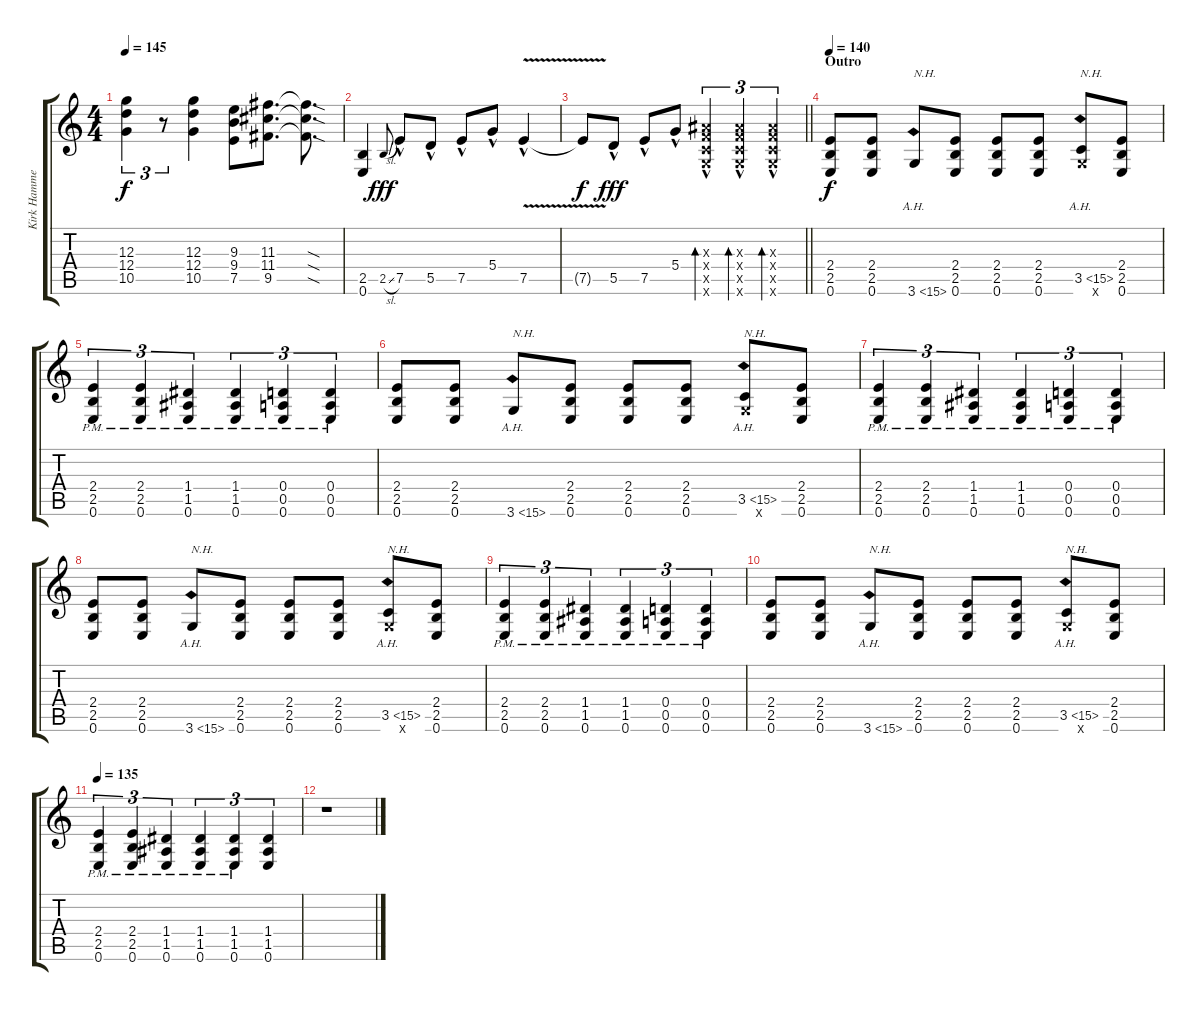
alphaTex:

\track ("Kirk Hammett (Guitar Lead)" "Kirk Hamme") {instrument distortionguitar}
\staff {score tabs}
\tuning (E4 B3 G3 D3 A2 E2) {hide}
\ts (4 4)
\tempo 145
\clef g2
\ks c
(12.3 12.4 10.5).4{tu (3 2) dy f} r.8{tu (3 2)} (12.3 12.4 10.5).4 (9.3 9.4 7.5).8 (11.3 11.4 9.5).8{d} (11.3{sod t} 11.4{sod t} 9.5{sod t}).8{d} |
(2.5 0.6).4{volume 16 balance 9} 2.5{sl}.8{gr onbeat dy fff} 7.5{hac}.8 5.5{hac}.8 7.5{hac}.8 5.4{hac}.8 7.5{v hac}.4 |
\barLineRight lightlight
7.5{t}.8{dy f} 5.5{hac}.8{dy fff} 7.5{hac}.8 5.4{hac}.8 (3.3{hac x} 3.4{hac x} 3.5{hac x} 3.6{hac x}).4{tu (3 2) bd 120 volume 14 balance 13} (3.3{hac x} 3.4{hac x} 3.5{hac x} 3.6{hac x}).4{tu (3 2) bd 120} (3.3{hac x} 3.4{hac x} 3.5{hac x} 3.6{hac x}).4{tu (3 2) bd 120} |
\section ("" "Outro")
\tempo 140
(2.4 2.5 0.6).8{dy f} (2.4 2.5 0.6).8 3.6{ah 12}.8{txt "N.H."} (2.4 2.5 0.6).8 (2.4 2.5 0.6).8 (2.4 2.5 0.6).8 (3.5{ah 12} 3.6{x}).8{txt "N.H."} (2.4 2.5 0.6).8 |
(2.4{pm} 2.5{pm} 0.6{pm}).4{tu (3 2)} (2.4{pm} 2.5{pm} 0.6{pm}).4{tu (3 2)} (1.4{pm} 1.5{pm} 0.6{pm}).4{tu (3 2)} (1.4{pm} 1.5{pm} 0.6{pm}).4{tu (3 2)} (0.4{pm} 0.5{pm} 0.6{pm}).4{tu (3 2)} (0.4{pm} 0.5{pm} 0.6{pm}).4{tu (3 2)} |
(2.4 2.5 0.6).8 (2.4 2.5 0.6).8 3.6{ah 12}.8{txt "N.H."} (2.4 2.5 0.6).8 (2.4 2.5 0.6).8 (2.4 2.5 0.6).8 (3.5{ah 12} 3.6{x}).8{txt "N.H."} (2.4 2.5 0.6).8 |
(2.4{pm} 2.5{pm} 0.6{pm}).4{tu (3 2)} (2.4{pm} 2.5{pm} 0.6{pm}).4{tu (3 2)} (1.4{pm} 1.5{pm} 0.6{pm}).4{tu (3 2)} (1.4{pm} 1.5{pm} 0.6{pm}).4{tu (3 2)} (0.4{pm} 0.5{pm} 0.6{pm}).4{tu (3 2)} (0.4{pm} 0.5{pm} 0.6{pm}).4{tu (3 2)} |
(2.4 2.5 0.6).8 (2.4 2.5 0.6).8 3.6{ah 12}.8{txt "N.H."} (2.4 2.5 0.6).8 (2.4 2.5 0.6).8 (2.4 2.5 0.6).8 (3.5{ah 12} 3.6{x}).8{txt "N.H."} (2.4 2.5 0.6).8 |
(2.4{pm} 2.5{pm} 0.6{pm}).4{tu (3 2)} (2.4{pm} 2.5{pm} 0.6{pm}).4{tu (3 2)} (1.4{pm} 1.5{pm} 0.6{pm}).4{tu (3 2)} (1.4{pm} 1.5{pm} 0.6{pm}).4{tu (3 2)} (0.4{pm} 0.5{pm} 0.6{pm}).4{tu (3 2)} (0.4{pm} 0.5{pm} 0.6{pm}).4{tu (3 2)} |
(2.4 2.5 0.6).8 (2.4 2.5 0.6).8 3.6{ah 12}.8{txt "N.H."} (2.4 2.5 0.6).8 (2.4 2.5 0.6).8 (2.4 2.5 0.6).8 (3.5{ah 12} 3.6{x}).8{txt "N.H."} (2.4 2.5 0.6).8 |
\tempo 135
(2.4{pm} 2.5{pm} 0.6{pm}).4{tu (3 2)} (2.4{pm} 2.5{pm} 0.6{pm}).4{tu (3 2)} (1.4{pm} 1.5{pm} 0.6{pm}).4{tu (3 2)} (1.4{pm} 1.5{pm} 0.6{pm}).4{tu (3 2)} (1.4{pm} 1.5{pm} 0.6{pm}).4{tu (3 2)} (1.4 1.5 0.6).4{tu (3 2)} |
r.1
